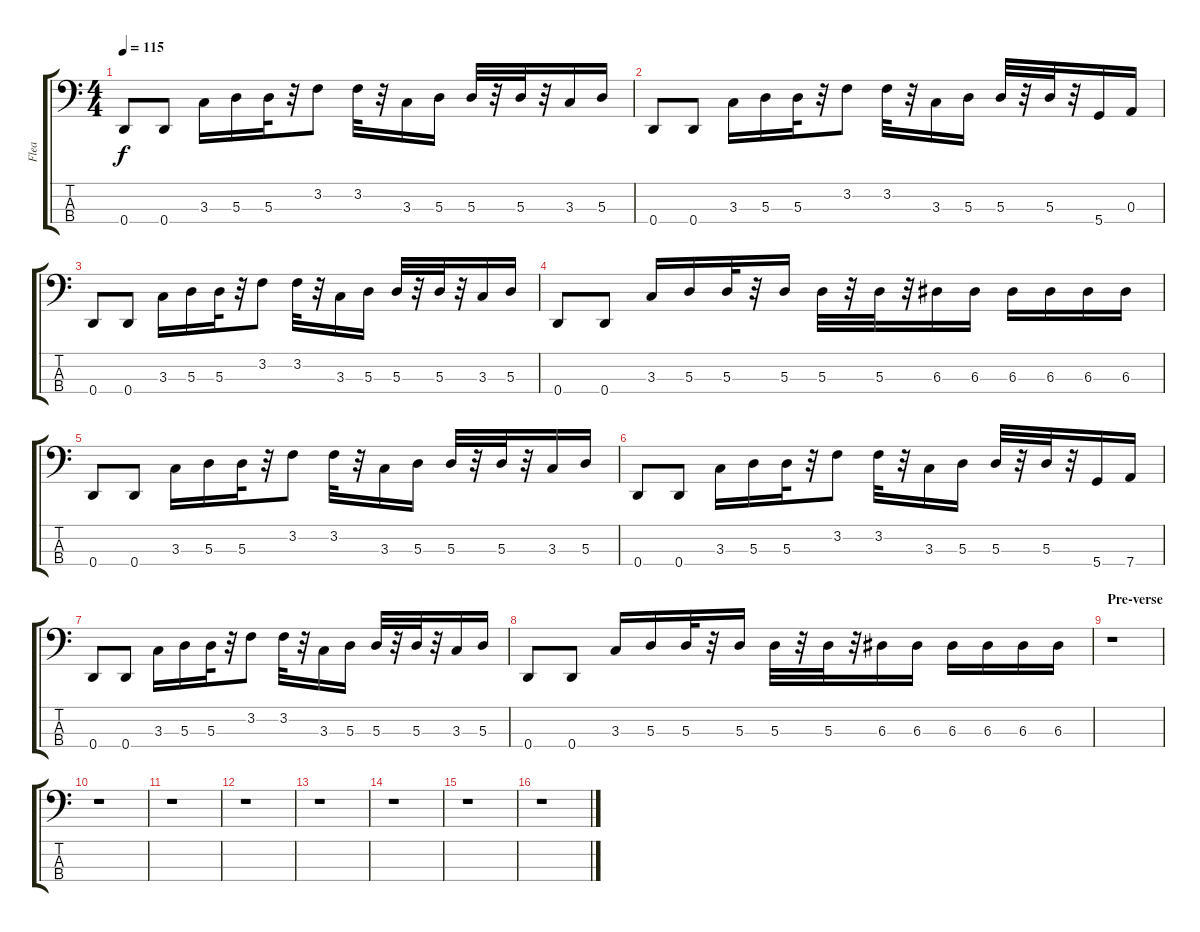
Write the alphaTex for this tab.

\track ("Flea" "Flea") {instrument electricbassfinger}
\staff {score tabs}
\tuning (G2 D2 A1 D1) {hide}
\ts (4 4)
\tempo 115
\clef f4
\ks c
0.4.8{dy f} 0.4.8 3.3.16 5.3.16 5.3.32 r.32 3.2.8 3.2.32 r.32 3.3.16 5.3.16 5.3.32 r.32 5.3.32 r.32 3.3.16 5.3.16 |
0.4.8 0.4.8 3.3.16 5.3.16 5.3.32 r.32 3.2.8 3.2.32 r.32 3.3.16 5.3.16 5.3.32 r.32 5.3.32 r.32 5.4.16 0.3.16 |
0.4.8 0.4.8 3.3.16 5.3.16 5.3.32 r.32 3.2.8 3.2.32 r.32 3.3.16 5.3.16 5.3.32 r.32 5.3.32 r.32 3.3.16 5.3.16 |
0.4.8 0.4.8 3.3.16 5.3.16 5.3.32 r.32 5.3.16 5.3.32 r.32 5.3.32 r.32 6.3.16 6.3.16 6.3.16 6.3.16 6.3.16 6.3.16 |
0.4.8 0.4.8 3.3.16 5.3.16 5.3.32 r.32 3.2.8 3.2.32 r.32 3.3.16 5.3.16 5.3.32 r.32 5.3.32 r.32 3.3.16 5.3.16 |
0.4.8 0.4.8 3.3.16 5.3.16 5.3.32 r.32 3.2.8 3.2.32 r.32 3.3.16 5.3.16 5.3.32 r.32 5.3.32 r.32 5.4.16 7.4.16 |
0.4.8 0.4.8 3.3.16 5.3.16 5.3.32 r.32 3.2.8 3.2.32 r.32 3.3.16 5.3.16 5.3.32 r.32 5.3.32 r.32 3.3.16 5.3.16 |
0.4.8 0.4.8 3.3.16 5.3.16 5.3.32 r.32 5.3.16 5.3.32 r.32 5.3.32 r.32 6.3.16 6.3.16 6.3.16 6.3.16 6.3.16 6.3.16 |
\section ("" "Pre-verse")
r.1 |
r.1 |
r.1 |
r.1 |
r.1 |
r.1 |
r.1 |
r.1
